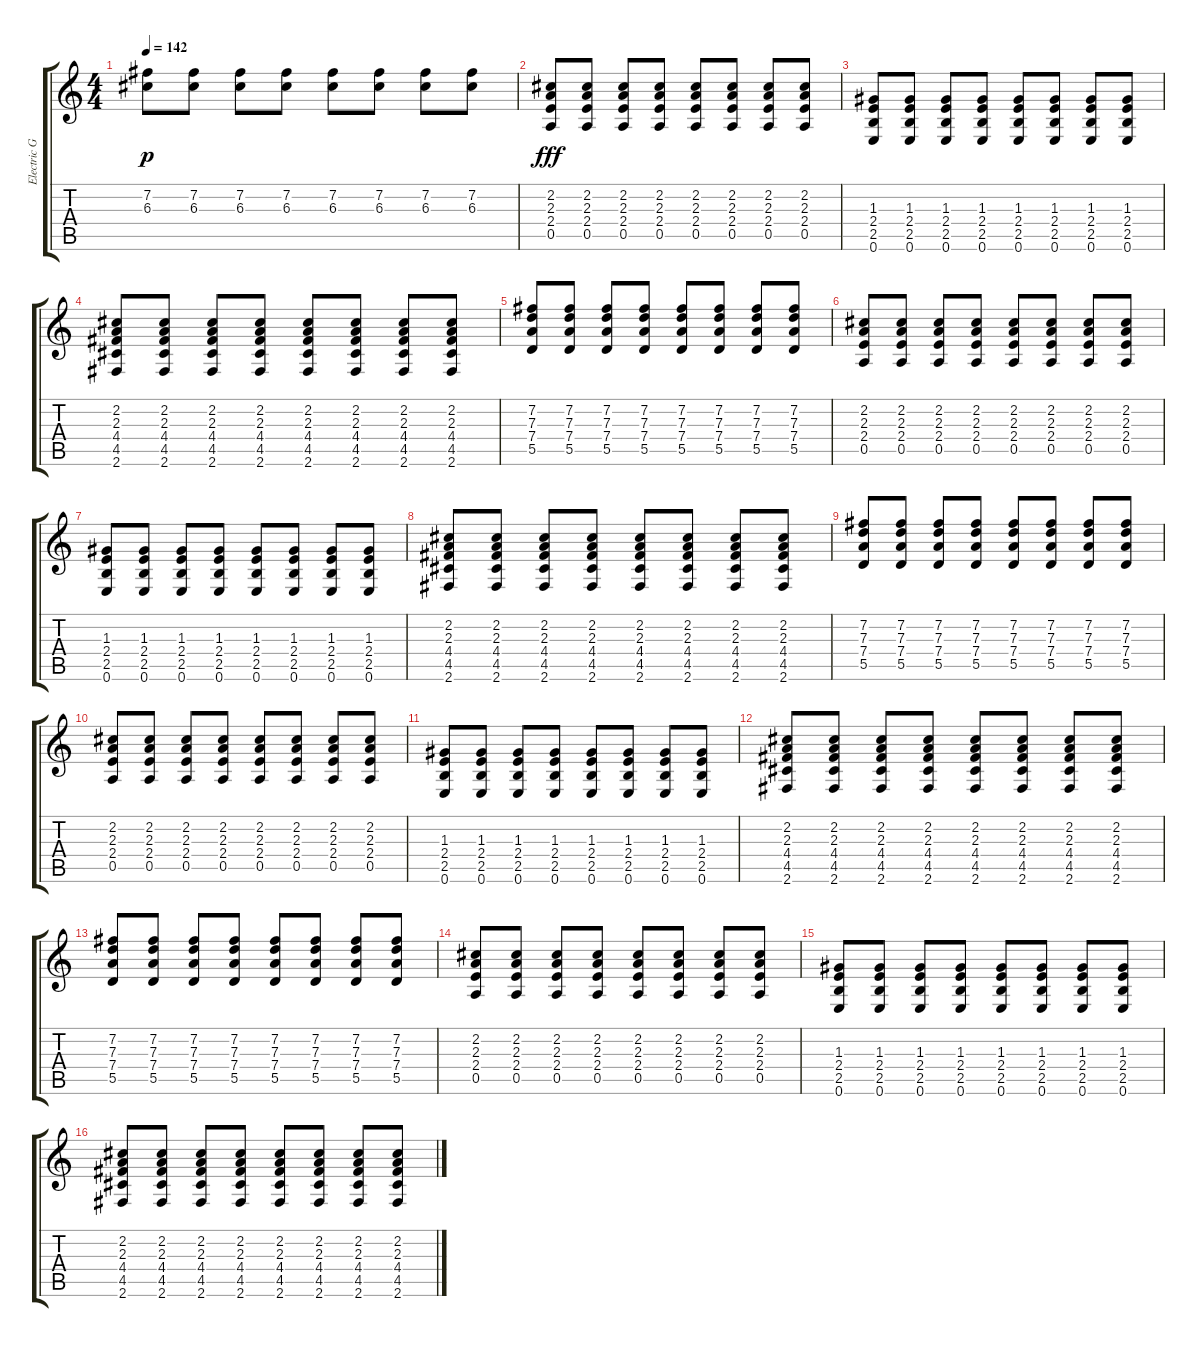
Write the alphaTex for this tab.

\track ("Electric Guitar" "Electric G") {instrument overdrivenguitar}
\staff {score tabs}
\tuning (E4 B3 G3 D3 A2 E2) {hide}
\ts (4 4)
\tempo 142
\clef g2
\ks c
(7.2 6.3).8{dy p} (7.2 6.3).8 (7.2 6.3).8 (7.2 6.3).8 (7.2 6.3).8 (7.2 6.3).8 (7.2 6.3).8 (7.2 6.3).8 |
(2.2 2.3 2.4 0.5).8{dy fff} (2.2 2.3 2.4 0.5).8 (2.2 2.3 2.4 0.5).8 (2.2 2.3 2.4 0.5).8 (2.2 2.3 2.4 0.5).8 (2.2 2.3 2.4 0.5).8 (2.2 2.3 2.4 0.5).8 (2.2 2.3 2.4 0.5).8 |
(1.3 2.4 2.5 0.6).8 (1.3 2.4 2.5 0.6).8 (1.3 2.4 2.5 0.6).8 (1.3 2.4 2.5 0.6).8 (1.3 2.4 2.5 0.6).8 (1.3 2.4 2.5 0.6).8 (1.3 2.4 2.5 0.6).8 (1.3 2.4 2.5 0.6).8 |
(2.2 2.3 4.4 4.5 2.6).8 (2.2 2.3 4.4 4.5 2.6).8 (2.2 2.3 4.4 4.5 2.6).8 (2.2 2.3 4.4 4.5 2.6).8 (2.2 2.3 4.4 4.5 2.6).8 (2.2 2.3 4.4 4.5 2.6).8 (2.2 2.3 4.4 4.5 2.6).8 (2.2 2.3 4.4 4.5 2.6).8 |
(7.2 7.3 7.4 5.5).8 (7.2 7.3 7.4 5.5).8 (7.2 7.3 7.4 5.5).8 (7.2 7.3 7.4 5.5).8 (7.2 7.3 7.4 5.5).8 (7.2 7.3 7.4 5.5).8 (7.2 7.3 7.4 5.5).8 (7.2 7.3 7.4 5.5).8 |
(2.2 2.3 2.4 0.5).8 (2.2 2.3 2.4 0.5).8 (2.2 2.3 2.4 0.5).8 (2.2 2.3 2.4 0.5).8 (2.2 2.3 2.4 0.5).8 (2.2 2.3 2.4 0.5).8 (2.2 2.3 2.4 0.5).8 (2.2 2.3 2.4 0.5).8 |
(1.3 2.4 2.5 0.6).8 (1.3 2.4 2.5 0.6).8 (1.3 2.4 2.5 0.6).8 (1.3 2.4 2.5 0.6).8 (1.3 2.4 2.5 0.6).8 (1.3 2.4 2.5 0.6).8 (1.3 2.4 2.5 0.6).8 (1.3 2.4 2.5 0.6).8 |
(2.2 2.3 4.4 4.5 2.6).8 (2.2 2.3 4.4 4.5 2.6).8 (2.2 2.3 4.4 4.5 2.6).8 (2.2 2.3 4.4 4.5 2.6).8 (2.2 2.3 4.4 4.5 2.6).8 (2.2 2.3 4.4 4.5 2.6).8 (2.2 2.3 4.4 4.5 2.6).8 (2.2 2.3 4.4 4.5 2.6).8 |
(7.2 7.3 7.4 5.5).8 (7.2 7.3 7.4 5.5).8 (7.2 7.3 7.4 5.5).8 (7.2 7.3 7.4 5.5).8 (7.2 7.3 7.4 5.5).8 (7.2 7.3 7.4 5.5).8 (7.2 7.3 7.4 5.5).8 (7.2 7.3 7.4 5.5).8 |
(2.2 2.3 2.4 0.5).8 (2.2 2.3 2.4 0.5).8 (2.2 2.3 2.4 0.5).8 (2.2 2.3 2.4 0.5).8 (2.2 2.3 2.4 0.5).8 (2.2 2.3 2.4 0.5).8 (2.2 2.3 2.4 0.5).8 (2.2 2.3 2.4 0.5).8 |
(1.3 2.4 2.5 0.6).8 (1.3 2.4 2.5 0.6).8 (1.3 2.4 2.5 0.6).8 (1.3 2.4 2.5 0.6).8 (1.3 2.4 2.5 0.6).8 (1.3 2.4 2.5 0.6).8 (1.3 2.4 2.5 0.6).8 (1.3 2.4 2.5 0.6).8 |
(2.2 2.3 4.4 4.5 2.6).8 (2.2 2.3 4.4 4.5 2.6).8 (2.2 2.3 4.4 4.5 2.6).8 (2.2 2.3 4.4 4.5 2.6).8 (2.2 2.3 4.4 4.5 2.6).8 (2.2 2.3 4.4 4.5 2.6).8 (2.2 2.3 4.4 4.5 2.6).8 (2.2 2.3 4.4 4.5 2.6).8 |
(7.2 7.3 7.4 5.5).8 (7.2 7.3 7.4 5.5).8 (7.2 7.3 7.4 5.5).8 (7.2 7.3 7.4 5.5).8 (7.2 7.3 7.4 5.5).8 (7.2 7.3 7.4 5.5).8 (7.2 7.3 7.4 5.5).8 (7.2 7.3 7.4 5.5).8 |
(2.2 2.3 2.4 0.5).8 (2.2 2.3 2.4 0.5).8 (2.2 2.3 2.4 0.5).8 (2.2 2.3 2.4 0.5).8 (2.2 2.3 2.4 0.5).8 (2.2 2.3 2.4 0.5).8 (2.2 2.3 2.4 0.5).8 (2.2 2.3 2.4 0.5).8 |
(1.3 2.4 2.5 0.6).8 (1.3 2.4 2.5 0.6).8 (1.3 2.4 2.5 0.6).8 (1.3 2.4 2.5 0.6).8 (1.3 2.4 2.5 0.6).8 (1.3 2.4 2.5 0.6).8 (1.3 2.4 2.5 0.6).8 (1.3 2.4 2.5 0.6).8 |
(2.2 2.3 4.4 4.5 2.6).8 (2.2 2.3 4.4 4.5 2.6).8 (2.2 2.3 4.4 4.5 2.6).8 (2.2 2.3 4.4 4.5 2.6).8 (2.2 2.3 4.4 4.5 2.6).8 (2.2 2.3 4.4 4.5 2.6).8 (2.2 2.3 4.4 4.5 2.6).8 (2.2 2.3 4.4 4.5 2.6).8
